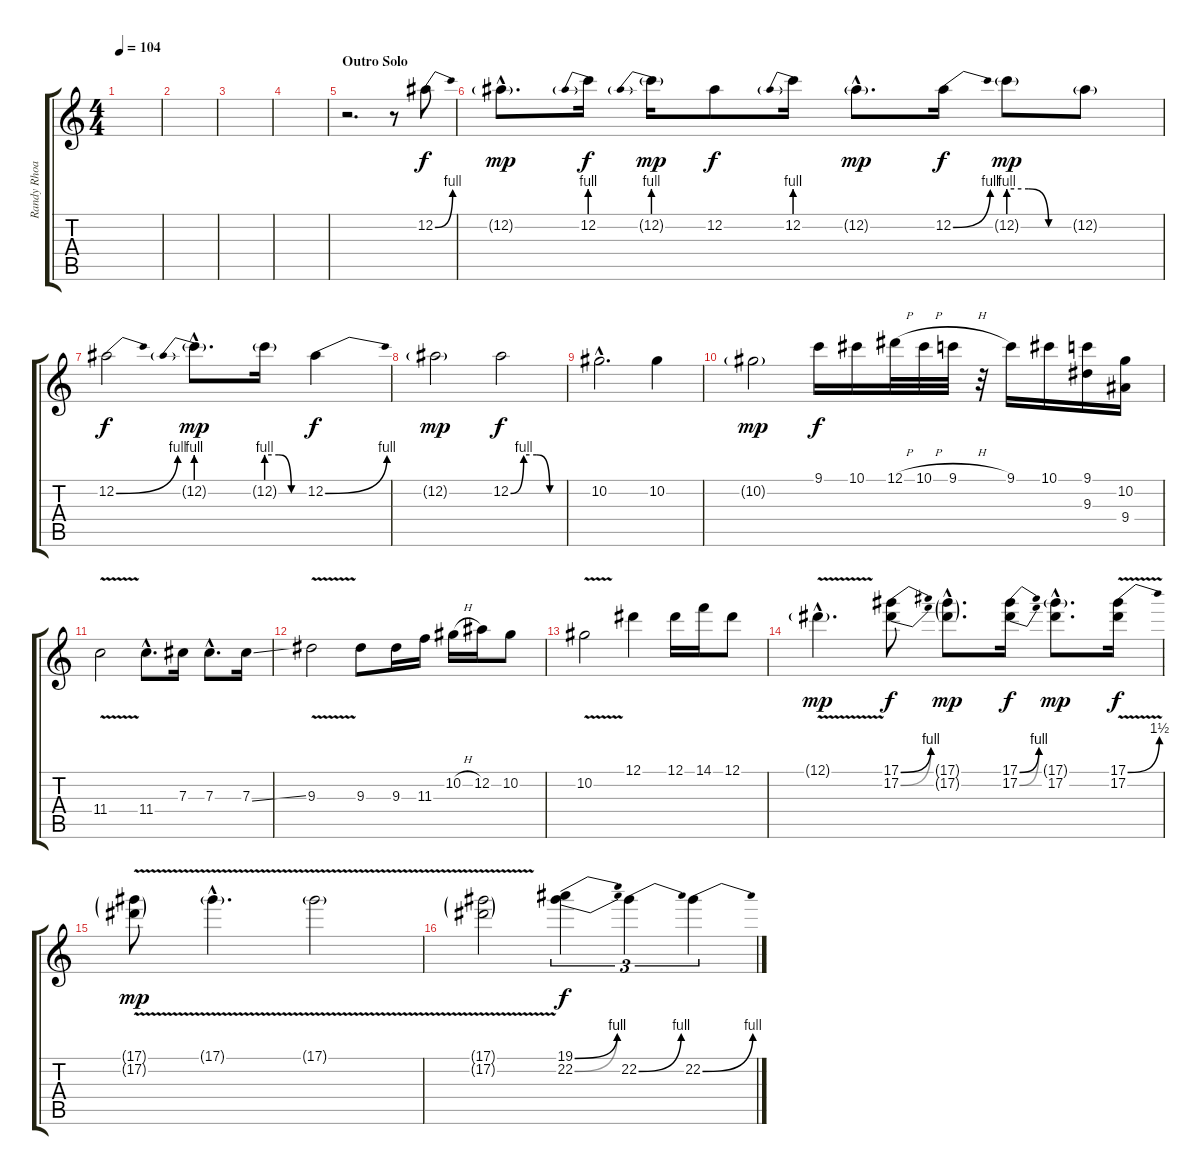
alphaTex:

\track ("Randy Rhoads (Lead)" "Randy Rhoa") {instrument overdrivenguitar}
\staff {score tabs}
\tuning (Eb4 Bb3 Gb3 Db3 Ab2 Eb2) {hide}
\ts (4 4)
\tempo 104
\clef g2
\ks c
|
|
|
|
\section ("" "Outro Solo")
r.2{d} r.8 12.2{be (bend 0 0 60 4)}.8 |
12.2{g hac}.8{d dy mp} 12.2{be (prebend 0 4 60 4)}.16{dy f} 12.2{be (prebend 0 4 60 4) g}.16{dy mp} 12.2.8{dy f} 12.2{be (prebend 0 4 60 4)}.16 12.2{g hac}.8{d dy mp} 12.2{be (bend 0 0 60 4)}.16{dy f} 12.2{be (custom 0 4 20 4 40 0 60 0) g}.8{dy mp} 12.2{g}.8 |
12.2{be (bend 0 0 60 4)}.2{dy f} 12.2{be (prebend 0 4 60 4) g hac}.8{d dy mp} 12.2{be (custom 0 4 20 4 40 0 60 0) g}.16 12.2{be (bend 0 0 60 4)}.4{dy f} |
12.2{g}.2{dy mp} 12.2{be (custom 0 0 15 4 30 4 45 0 60 0)}.2{dy f} |
10.2{hac}.2{d} 10.2.4 |
10.2{g}.2{dy mp} 9.1.16{dy f} 10.1.16 12.1{h}.32 10.1{h}.32 9.1{h}.32 r.32 9.1.16 10.1.16 (9.1 9.3).16 (10.2 9.4).16 |
11.4{v}.2 11.4{hac}.8{d} 7.3.16 7.3{hac}.8{d} 7.3{ss}.16 |
9.3{v}.2 9.3.8 9.3.16 11.3.16 10.2{h}.16 12.2.16 10.2.8 |
10.2{v}.2 12.1.4 12.1.16 14.1.16 12.1.8 |
12.1{v g hac}.4{d dy mp} (17.1{be (bend 0 0 60 4)} 17.2{be (bend 0 0 60 4)}).8{dy f} (17.1{g hac} 17.2{g hac}).8{d dy mp} (17.1{be (bend 0 0 60 4)} 17.2{be (bend 0 0 60 4)}).16{dy f} (17.1{g hac} 17.2{hac}).8{d dy mp} (17.1{be (bend 0 0 60 6) v} 17.2).16{dy f} |
(17.1{v g} 17.2{v g}).8{dy mp} 17.1{v g hac}.4{d} 17.1{v g}.2 |
(17.1{v g} 17.2{v g}).2 (19.1{be (bend 0 0 60 4)} 22.2{be (bend 0 0 60 4)}).4{tu (3 2) dy f} 22.2{be (bend 0 0 60 4)}.4{tu (3 2)} 22.2{be (bend 0 0 60 4)}.4{tu (3 2)}
